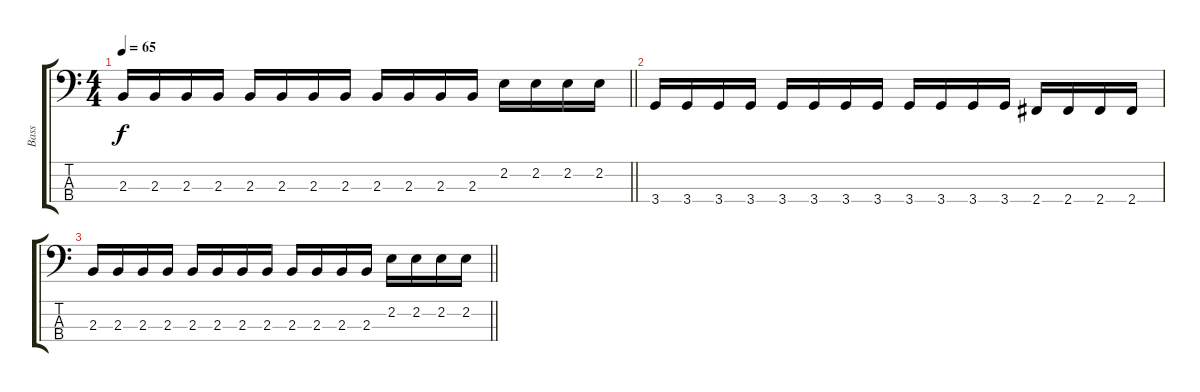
\track ("Bass" "Bass") {instrument electricbassfinger}
\staff {score tabs}
\tuning (G2 D2 A1 E1) {hide}
\ts (4 4)
\tempo 65
\clef f4
\barLineRight lightlight
\ks c
2.3.16{dy f} 2.3.16 2.3.16 2.3.16 2.3.16 2.3.16 2.3.16 2.3.16 2.3.16 2.3.16 2.3.16 2.3.16 2.2.16 2.2.16 2.2.16 2.2.16 |
3.4.16 3.4.16 3.4.16 3.4.16 3.4.16 3.4.16 3.4.16 3.4.16 3.4.16 3.4.16 3.4.16 3.4.16 2.4.16 2.4.16 2.4.16 2.4.16 |
\barLineRight lightlight
2.3.16 2.3.16 2.3.16 2.3.16 2.3.16 2.3.16 2.3.16 2.3.16 2.3.16 2.3.16 2.3.16 2.3.16 2.2.16 2.2.16 2.2.16 2.2.16
